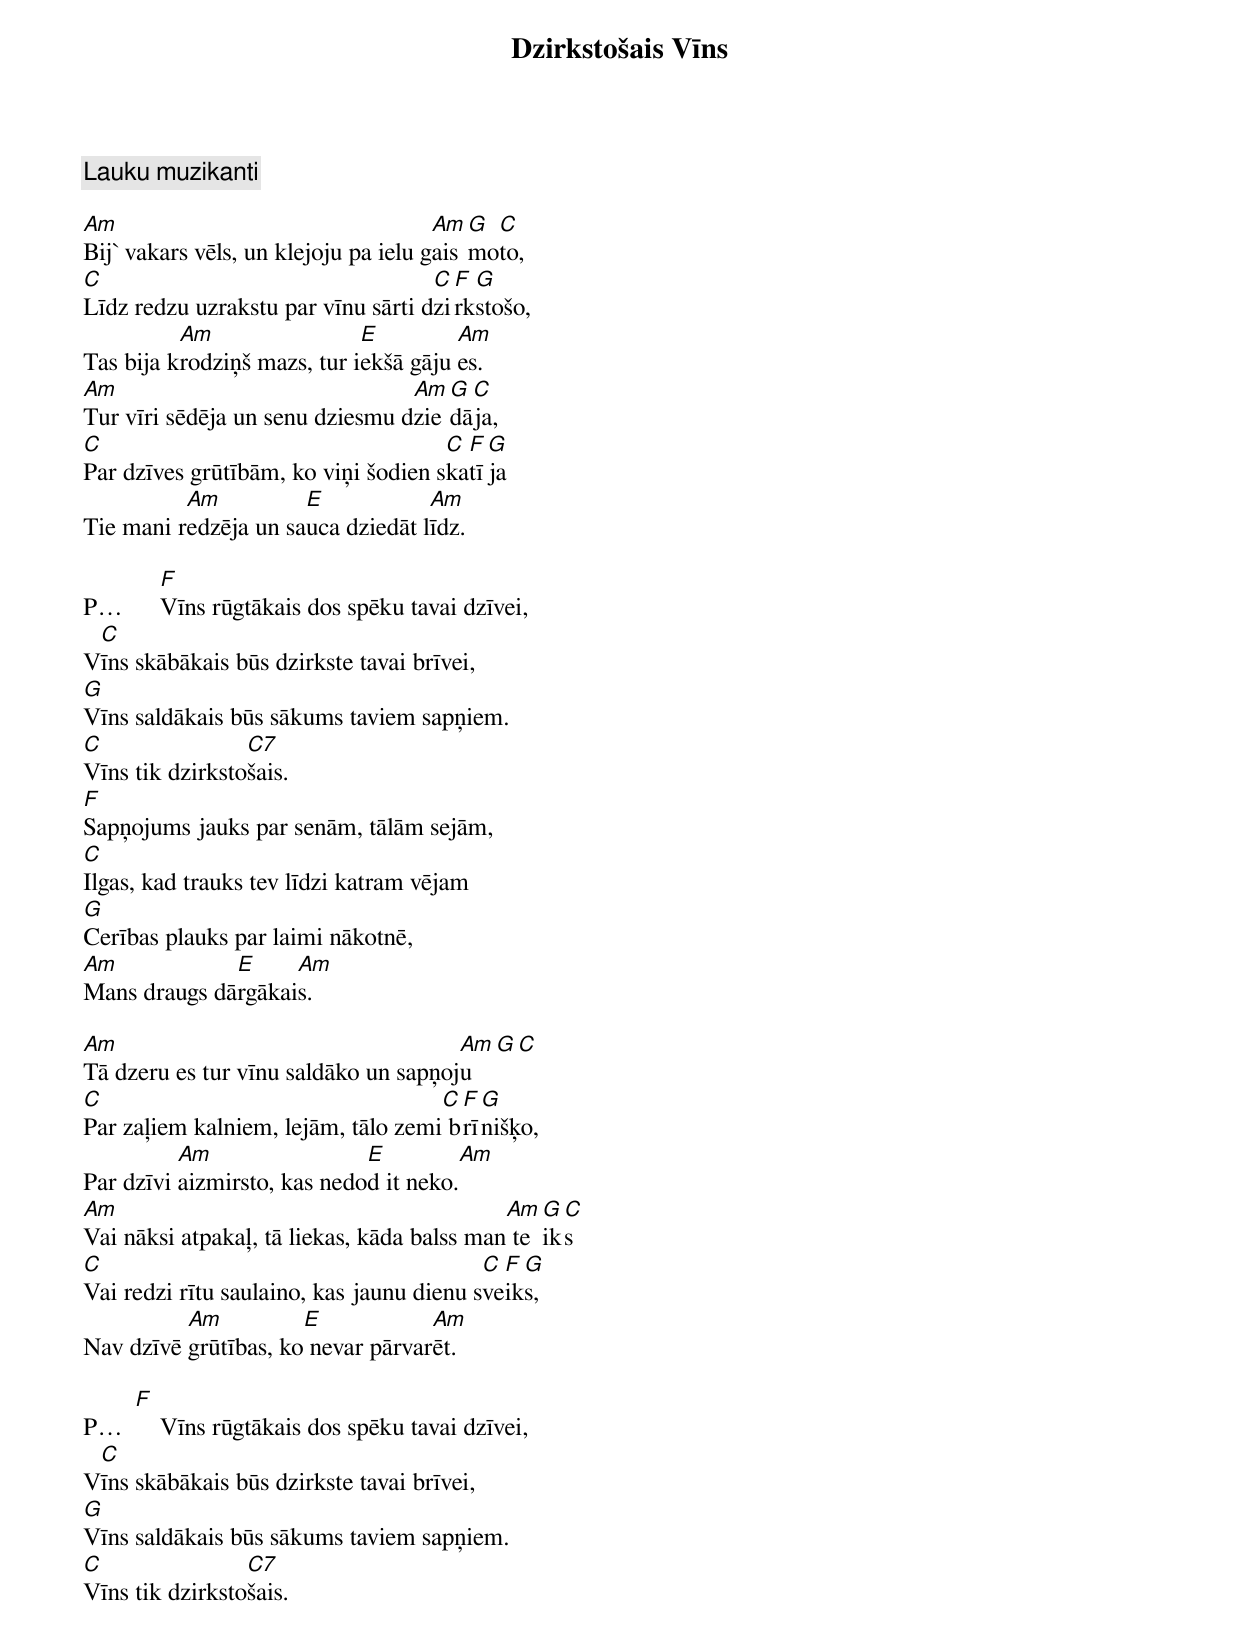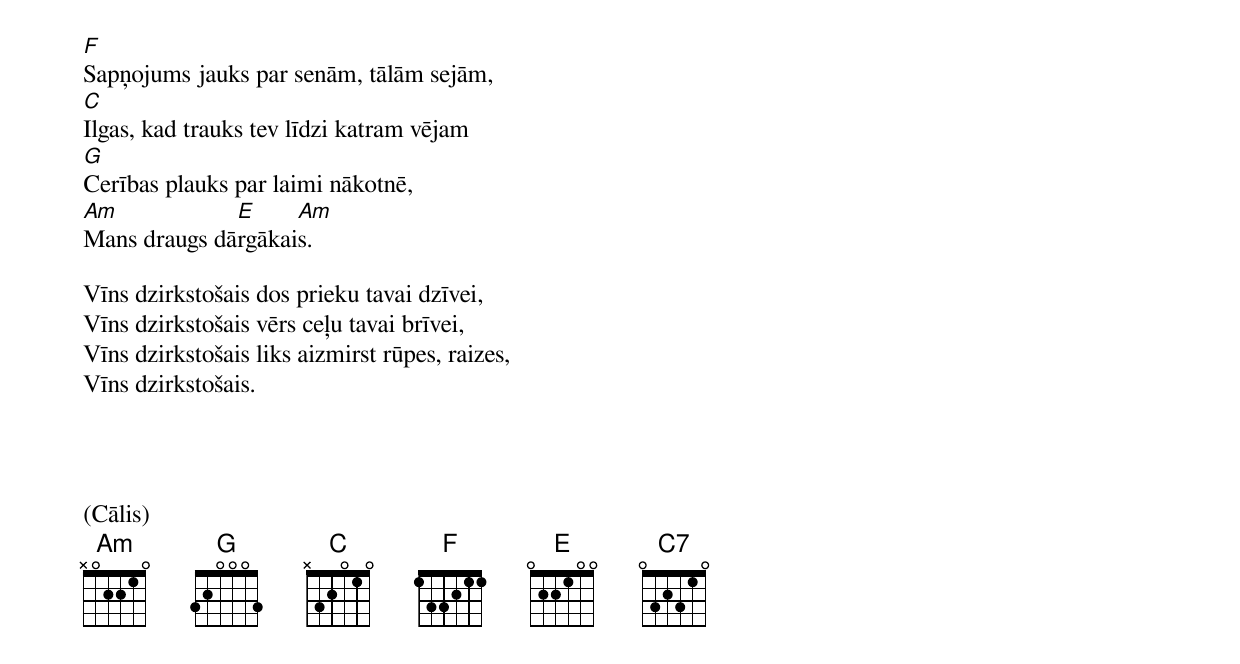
Dzirkstošais Vīns

Lauku muzikanti

Am                                    Am G C
Bij` vakars vēls, un klejoju pa ielu gaismoto,
C                                   C F G
Līdz redzu uzrakstu par vīnu sārti dzirkstošo,
          Am                 E         Am
Tas bija krodziņš mazs, tur iekšā gāju es.
Am                               Am G C
Tur vīri sēdēja un senu dziesmu dziedāja,
C                                    C F G
Par dzīves grūtībām, ko viņi šodien skatīja
          Am          E            Am
Tie mani redzēja un sauca dziedāt līdz.

        F
P…	Vīns rūgtākais dos spēku tavai dzīvei,
 C
Vīns skābākais būs dzirkste tavai brīvei,
G
Vīns saldākais būs sākums taviem sapņiem.
C                C7
Vīns tik dzirkstošais.
F
Sapņojums jauks par senām, tālām sejām,
C
Ilgas, kad trauks tev līdzi katram vējam
G
Cerības plauks par laimi nākotnē,
Am            E     Am
Mans draugs dārgākais.

Am                                    Am G C
Tā dzeru es tur vīnu saldāko un sapņoju
C                                   C F G
Par zaļiem kalniem, lejām, tālo zemi brīnišķo,
          Am                 E         Am
Par dzīvi aizmirsto, kas nedod it neko.
Am                                          Am G C
Vai nāksi atpakaļ, tā liekas, kāda balss man teiks
C                                         C F G
Vai redzi rītu saulaino, kas jaunu dienu sveiks,
          Am          E            Am
Nav dzīvē grūtības, ko nevar pārvarēt.

    F
P…	Vīns rūgtākais dos spēku tavai dzīvei,
 C
Vīns skābākais būs dzirkste tavai brīvei,
G
Vīns saldākais būs sākums taviem sapņiem.
C                C7
Vīns tik dzirkstošais.
F
Sapņojums jauks par senām, tālām sejām,
C
Ilgas, kad trauks tev līdzi katram vējam
G
Cerības plauks par laimi nākotnē,
Am            E     Am
Mans draugs dārgākais.

Vīns dzirkstošais dos prieku tavai dzīvei,
Vīns dzirkstošais vērs ceļu tavai brīvei,
Vīns dzirkstošais liks aizmirst rūpes, raizes,
Vīns dzirkstošais.




(Cālis)
